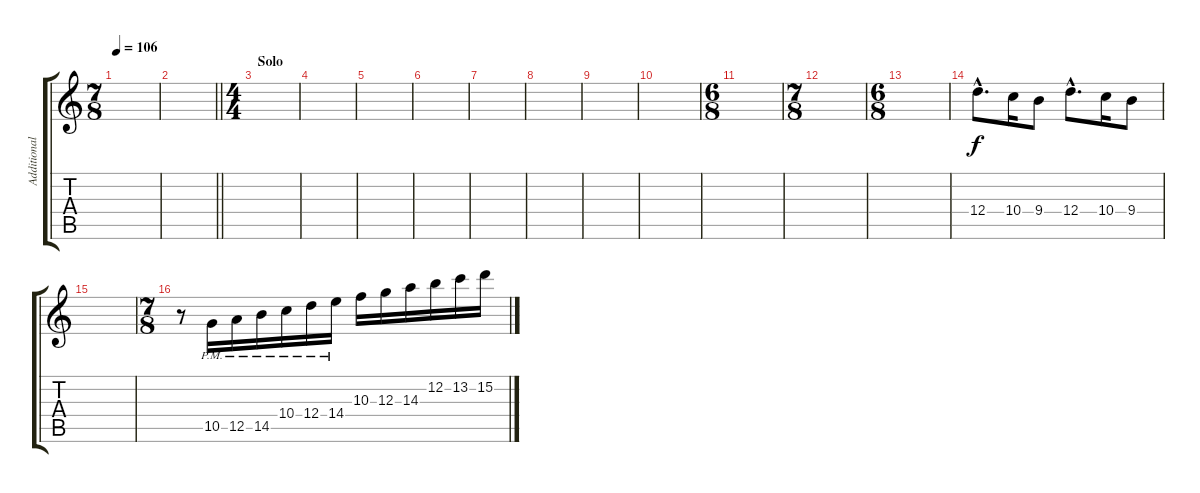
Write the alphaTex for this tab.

\track ("Additional" "Additional") {instrument distortionguitar}
\staff {score tabs}
\tuning (E4 B3 G3 D3 A2 E2) {hide}
\ts (7 8)
\tempo 106
\clef g2
\ks aminor
|
\barLineRight lightlight
|
\ts (4 4)
\section ("" "Solo")
|
|
|
|
|
|
|
|
\ts (6 8)
\section ("" "")
|
\ts (7 8)
|
\ts (6 8)
|
12.4{hac}.8{d} 10.4.16 9.4.8 12.4{hac}.8{d} 10.4.16 9.4.8 |
|
\ts (7 8)
r.8 10.5{pm}.16 12.5{pm}.16 14.5{pm}.16 10.4{pm}.16 12.4{pm}.16 14.4{pm}.16 10.3.16 12.3.16 14.3.16 12.2.16 13.2.16 15.2.16
